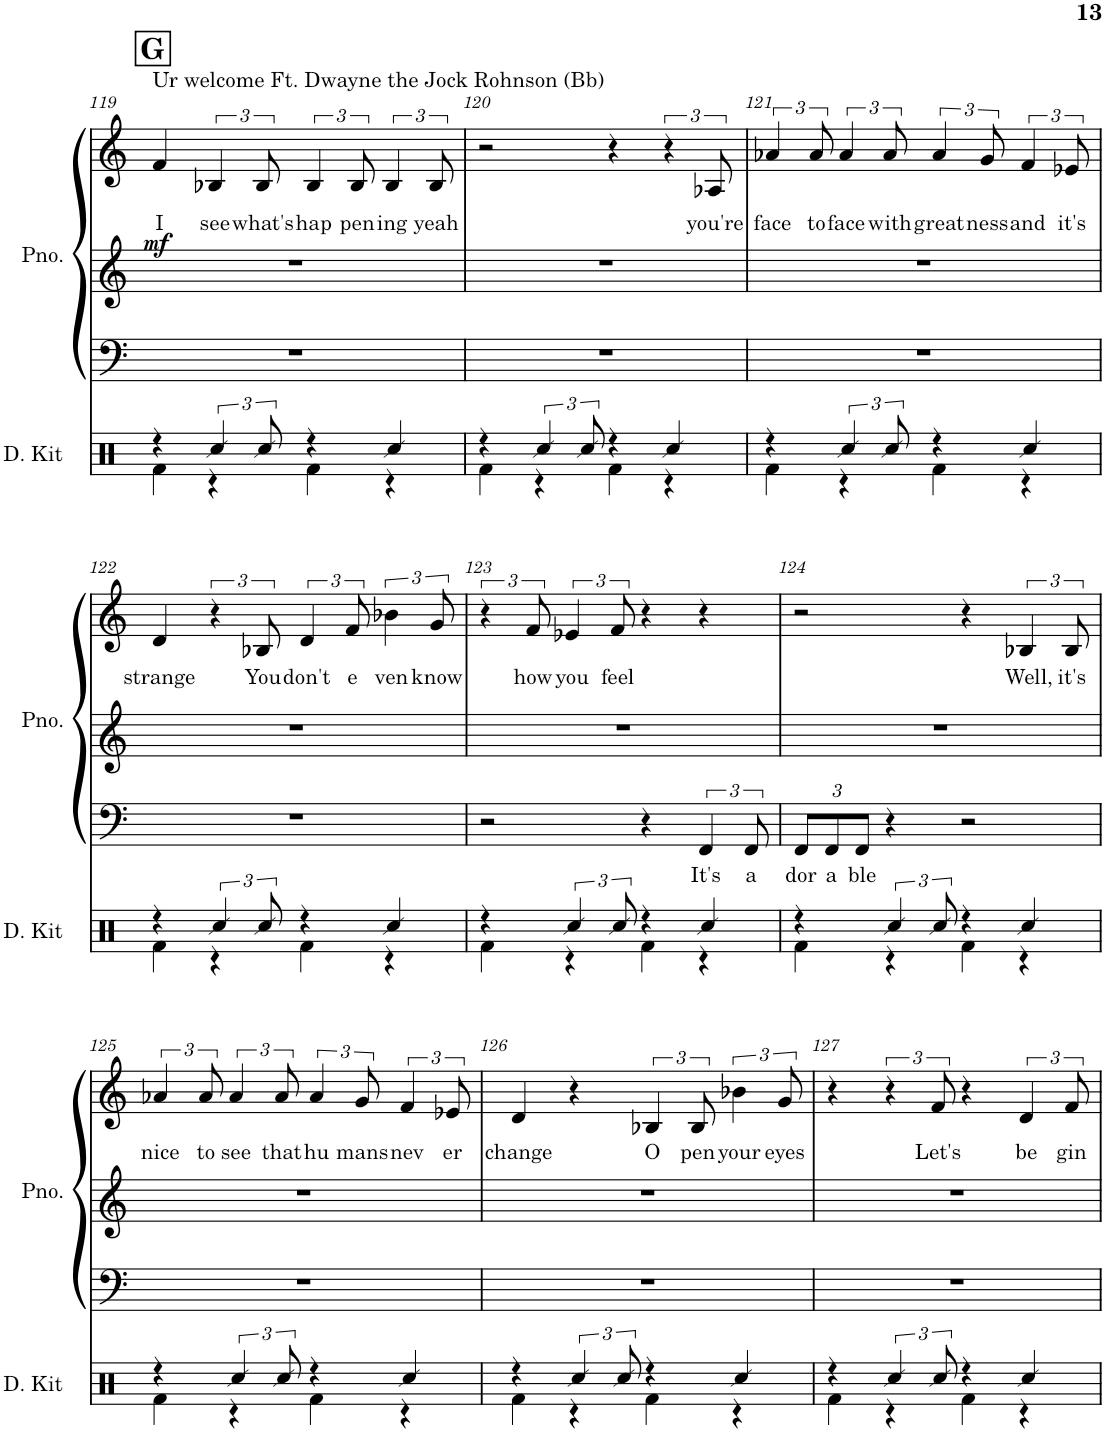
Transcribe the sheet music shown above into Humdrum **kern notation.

**kern	**kern	**text	**kern	**kern	**text	**dynam
*part2	*part1	*part1	*part1	*part1	*part1	*part1
*staff4	*staff3	*staff3	*staff2	*staff1	*staff1	*staff1/2/3
*I"Drum Kit	*I"Piano	*	*	*	*	*
*I'D. Kit	*I'Pno.	*	*	*	*	*
!!LO:PB:g=z
*clefX	*clefF4	*	*clefG2	*clefG2	*	*
*k[]	*k[]	*	*k[]	*k[]	*	*
*M4/4	*M4/4	*	*M4/4	*M4/4	*	*
!!LO:REH:place=s1:a:B:cj:fs=14:t=G
=119	=119	=119	=119	=119	=119	=119
*^	*	*	*	*	*	*
!	!	!	!	!	!LO:TX:a:t=Ur welcome Ft. Dwayne the Jock Rohnson (Bb)	!	!
!	!	!	!	!	!	!LO:LY:b	!LO:DY:b
4r	4Rf\	1r	.	1r	4f/	I	mf
!	!	!	!	!	!	!LO:LY:b	!
6Rcc/	4r	.	.	.	6B-X/	see	.
!	!	!	!	!	!	!LO:LY:b	!
12Rcc/	.	.	.	.	12B-/	what's	.
!	!	!	!	!	!	!LO:LY:b	!
4r	4Rf\	.	.	.	6B-/	hap	.
!	!	!	!	!	!	!LO:LY:b	!
.	.	.	.	.	12B-/	pen	.
!	!	!	!	!	!	!LO:LY:b	!
4Rcc/	4r	.	.	.	6B-/	ing	.
!	!	!	!	!	!	!LO:LY:b	!
.	.	.	.	.	12B-/	yeah	.
=120	=120	=120	=120	=120	=120	=120	=120
4r	4Rf\	1r	.	1r	2r	.	.
6Rcc/	4r	.	.	.	.	.	.
12Rcc/	.	.	.	.	.	.	.
4r	4Rf\	.	.	.	4r	.	.
4Rcc/	4r	.	.	.	6r	.	.
!	!	!	!	!	!	!LO:LY:b	!
.	.	.	.	.	12A-X/	you're	.
=121	=121	=121	=121	=121	=121	=121	=121
!	!	!	!	!	!	!LO:LY:b	!
4r	4Rf\	1r	.	1r	6a-X/	face	.
!	!	!	!	!	!	!LO:LY:b	!
.	.	.	.	.	12a-/	to	.
!	!	!	!	!	!	!LO:LY:b	!
6Rcc/	4r	.	.	.	6a-/	face	.
!	!	!	!	!	!	!LO:LY:b	!
12Rcc/	.	.	.	.	12a-/	with	.
!	!	!	!	!	!	!LO:LY:b	!
4r	4Rf\	.	.	.	6a-/	great	.
!	!	!	!	!	!	!LO:LY:b	!
.	.	.	.	.	12g/	ness	.
!	!	!	!	!	!	!LO:LY:b	!
4Rcc/	4r	.	.	.	6f/	and	.
!	!	!	!	!	!	!LO:LY:b	!
.	.	.	.	.	12e-X/	it's	.
!!LO:LB:g=z
=122	=122	=122	=122	=122	=122	=122	=122
!	!	!	!	!	!	!LO:LY:b	!
4r	4Rf\	1r	.	1r	4d/	strange	.
6Rcc/	4r	.	.	.	6r	.	.
!	!	!	!	!	!	!LO:LY:b	!
12Rcc/	.	.	.	.	12B-X/	You	.
!	!	!	!	!	!	!LO:LY:b	!
4r	4Rf\	.	.	.	6d/	don't	.
!	!	!	!	!	!	!LO:LY:b	!
.	.	.	.	.	12f/	e	.
!	!	!	!	!	!	!LO:LY:b	!
4Rcc/	4r	.	.	.	6b-X\	ven	.
!	!	!	!	!	!	!LO:LY:b	!
.	.	.	.	.	12g/	know	.
=123	=123	=123	=123	=123	=123	=123	=123
4r	4Rf\	2r	.	1r	6r	.	.
!	!	!	!	!	!	!LO:LY:b	!
.	.	.	.	.	12f/	how	.
!	!	!	!	!	!	!LO:LY:b	!
6Rcc/	4r	.	.	.	6e-X/	you	.
!	!	!	!	!	!	!LO:LY:b	!
12Rcc/	.	.	.	.	12f/	feel	.
4r	4Rf\	4r	.	.	4r	.	.
!	!	!	!LO:LY:b	!	!	!	!
4Rcc/	4r	6FF/	It's	.	4r	.	.
!	!	!	!LO:LY:b	!	!	!	!
.	.	12FF/	a	.	.	.	.
=124	=124	=124	=124	=124	=124	=124	=124
*	*	*Xbrackettup	*	*	*	*	*
!	!	!	!LO:LY:b	!	!	!	!
4r	4Rf\	12FF/L	dor	1r	2r	.	.
!	!	!	!LO:LY:b	!	!	!	!
.	.	12FF/	a	.	.	.	.
!	!	!	!LO:LY:b	!	!	!	!
.	.	12FF/J	ble	.	.	.	.
6Rcc/	4r	4r	.	.	.	.	.
12Rcc/	.	.	.	.	.	.	.
4r	4Rf\	2r	.	.	4r	.	.
!	!	!	!	!	!	!LO:LY:b	!
4Rcc/	4r	.	.	.	6B-X/	Well,	.
!	!	!	!	!	!	!LO:LY:b	!
.	.	.	.	.	12B-/	it's	.
!!LO:LB:g=z
=125	=125	=125	=125	=125	=125	=125	=125
!	!	!	!	!	!	!LO:LY:b	!
4r	4Rf\	1r	.	1r	6a-X/	nice	.
!	!	!	!	!	!	!LO:LY:b	!
.	.	.	.	.	12a-/	to	.
!	!	!	!	!	!	!LO:LY:b	!
6Rcc/	4r	.	.	.	6a-/	see	.
!	!	!	!	!	!	!LO:LY:b	!
12Rcc/	.	.	.	.	12a-/	that	.
!	!	!	!	!	!	!LO:LY:b	!
4r	4Rf\	.	.	.	6a-/	hu	.
!	!	!	!	!	!	!LO:LY:b	!
.	.	.	.	.	12g/	mans	.
!	!	!	!	!	!	!LO:LY:b	!
4Rcc/	4r	.	.	.	6f/	nev	.
!	!	!	!	!	!	!LO:LY:b	!
.	.	.	.	.	12e-X/	er	.
=126	=126	=126	=126	=126	=126	=126	=126
!	!	!	!	!	!	!LO:LY:b	!
4r	4Rf\	1r	.	1r	4d/	change	.
6Rcc/	4r	.	.	.	4r	.	.
12Rcc/	.	.	.	.	.	.	.
!	!	!	!	!	!	!LO:LY:b	!
4r	4Rf\	.	.	.	6B-X/	O	.
!	!	!	!	!	!	!LO:LY:b	!
.	.	.	.	.	12B-/	pen	.
!	!	!	!	!	!	!LO:LY:b	!
4Rcc/	4r	.	.	.	6b-X\	your	.
!	!	!	!	!	!	!LO:LY:b	!
.	.	.	.	.	12g/	eyes	.
=127	=127	=127	=127	=127	=127	=127	=127
4r	4Rf\	1r	.	1r	4r	.	.
6Rcc/	4r	.	.	.	6r	.	.
!	!	!	!	!	!	!LO:LY:b	!
12Rcc/	.	.	.	.	12f/	Let's	.
4r	4Rf\	.	.	.	4r	.	.
!	!	!	!	!	!	!LO:LY:b	!
4Rcc/	4r	.	.	.	6d/	be	.
!	!	!	!	!	!	!LO:LY:b	!
.	.	.	.	.	12f/	gin	.
*v	*v	*	*	*	*	*	*
=	=	=	=	=	=	=
*-	*-	*-	*-	*-	*-	*-
